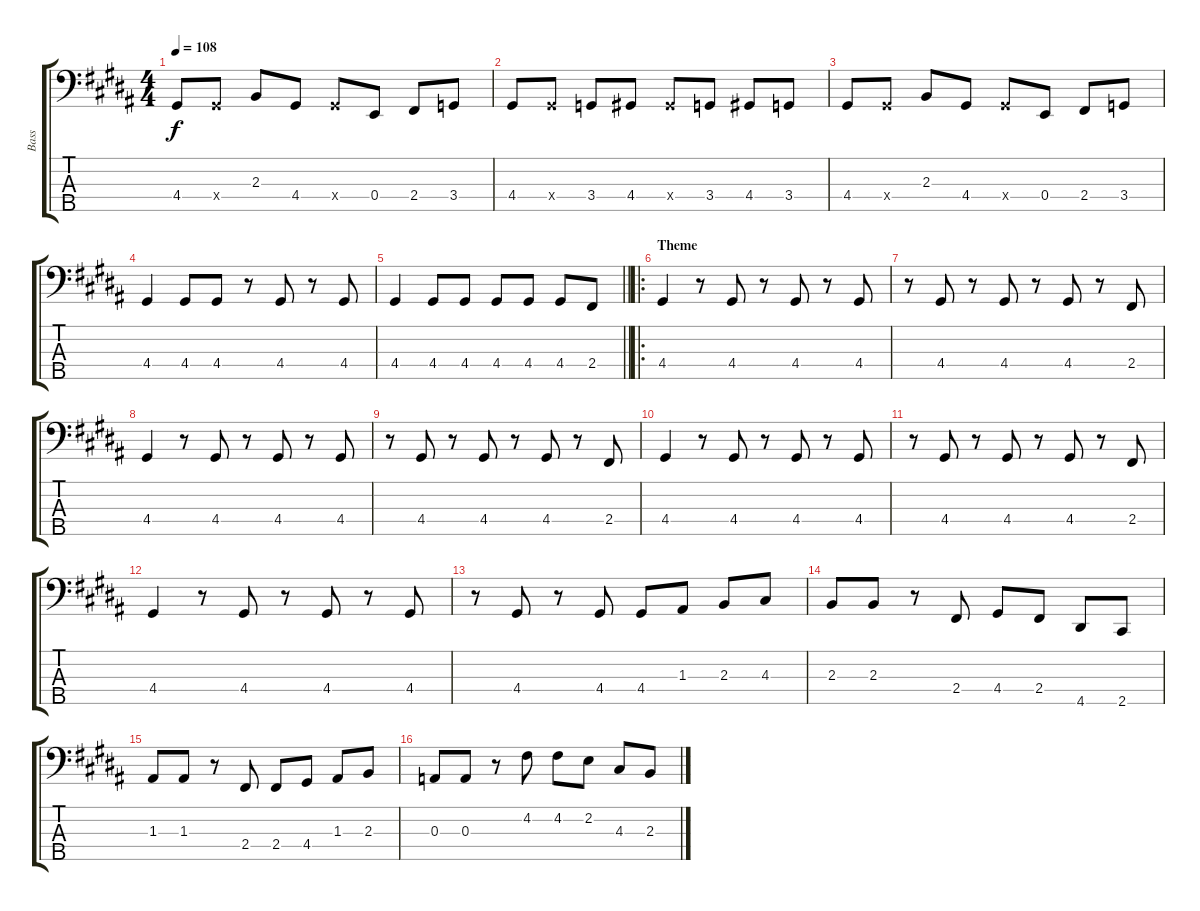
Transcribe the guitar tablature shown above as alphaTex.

\track ("Bass" "Bass") {instrument electricbasspick}
\staff {score tabs}
\tuning (G2 D2 A1 E1 B0) {hide}
\ts (4 4)
\tempo 108
\clef f4
\ks g#minor
4.4.8{dy f} 4.4{x}.8 2.3.8 4.4.8 4.4{x}.8 0.4.8 2.4.8 3.4.8 |
4.4.8 4.4{x}.8 3.4.8 4.4.8 4.4{x}.8 3.4.8 4.4.8 3.4.8 |
4.4.8 4.4{x}.8 2.3.8 4.4.8 4.4{x}.8 0.4.8 2.4.8 3.4.8 |
4.4.4 4.4.8 4.4.8 r.8 4.4.8 r.8 4.4.8 |
\barLineRight lightlight
4.4.4 4.4.8 4.4.8 4.4.8 4.4.8 4.4.8 2.4.8 |
\ro
\section ("" "Theme")
4.4.4 r.8 4.4.8 r.8 4.4.8 r.8 4.4.8 |
r.8 4.4.8 r.8 4.4.8 r.8 4.4.8 r.8 2.4.8 |
4.4.4 r.8 4.4.8 r.8 4.4.8 r.8 4.4.8 |
r.8 4.4.8 r.8 4.4.8 r.8 4.4.8 r.8 2.4.8 |
4.4.4 r.8 4.4.8 r.8 4.4.8 r.8 4.4.8 |
r.8 4.4.8 r.8 4.4.8 r.8 4.4.8 r.8 2.4.8 |
4.4.4 r.8 4.4.8 r.8 4.4.8 r.8 4.4.8 |
r.8 4.4.8 r.8 4.4.8 4.4.8 1.3.8 2.3.8 4.3.8 |
2.3.8 2.3.8 r.8 2.4.8 4.4.8 2.4.8 4.5.8 2.5.8 |
1.3.8 1.3.8 r.8 2.4.8 2.4.8 4.4.8 1.3.8 2.3.8 |
0.3.8 0.3.8 r.8 4.2.8 4.2.8 2.2.8 4.3.8 2.3.8
